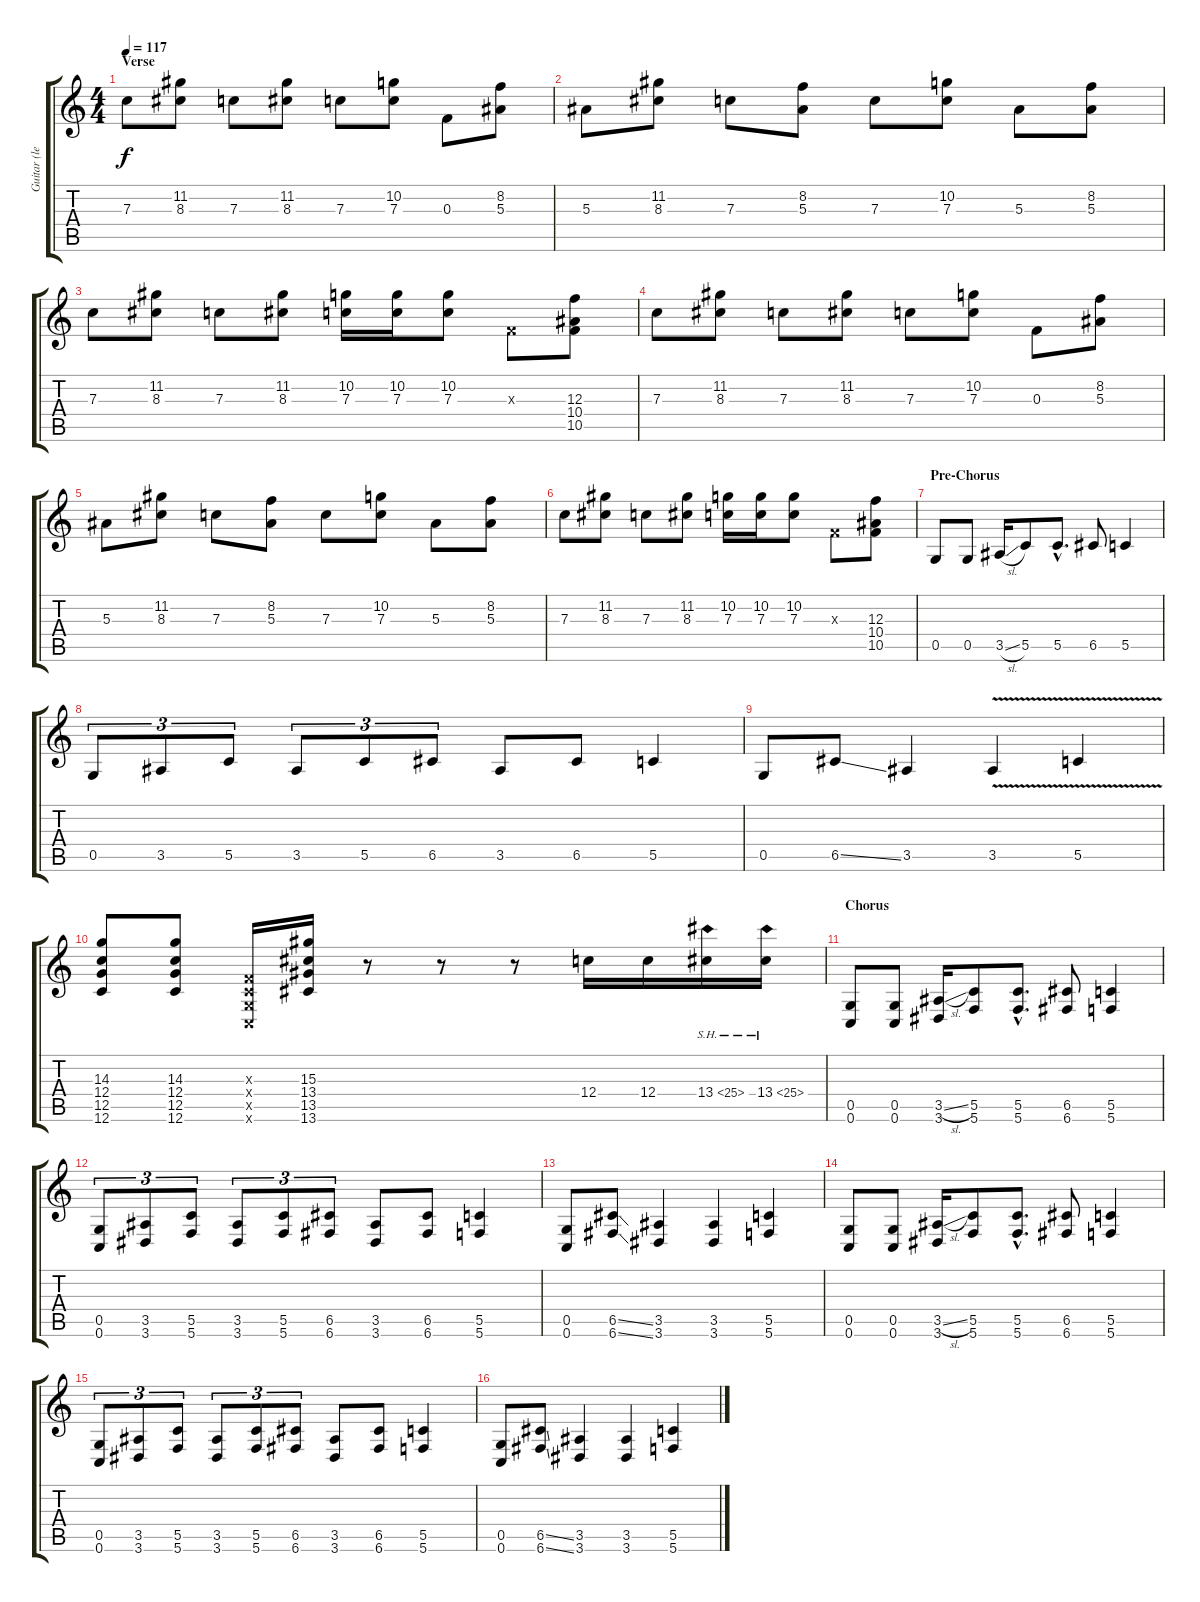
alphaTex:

\track ("Guitar (left)" "Guitar (le") {instrument electricguitarclean}
\staff {score tabs}
\tuning (D4 A3 F3 C3 G2 C2) {hide}
\ts (4 4)
\section ("" "Verse")
\tempo 117
\clef g2
\ks c
7.3.8{dy f volume 16 instrument electricguitarclean} (11.2 8.3).8 7.3.8 (11.2 8.3).8 7.3.8 (10.2 7.3).8 0.3.8 (8.2 5.3).8 |
5.3.8 (11.2 8.3).8 7.3.8 (8.2 5.3).8 7.3.8 (10.2 7.3).8 5.3.8 (8.2 5.3).8 |
7.3.8 (11.2 8.3).8 7.3.8 (11.2 8.3).8 (10.2 7.3).16 (10.2 7.3).16 (10.2 7.3).8 0.3{x}.8 (12.3 10.4 10.5).8 |
7.3.8 (11.2 8.3).8 7.3.8 (11.2 8.3).8 7.3.8 (10.2 7.3).8 0.3.8 (8.2 5.3).8 |
5.3.8 (11.2 8.3).8 7.3.8 (8.2 5.3).8 7.3.8 (10.2 7.3).8 5.3.8 (8.2 5.3).8 |
7.3.8 (11.2 8.3).8 7.3.8 (11.2 8.3).8 (10.2 7.3).16 (10.2 7.3).16 (10.2 7.3).8 0.3{x}.8 (12.3 10.4 10.5).8 |
\section ("" "Pre-Chorus")
0.5.8 0.5.8 3.5{sl}.16 5.5.8 5.5{hac}.8{d} 6.5.8 5.5.4 |
0.5.8{tu (3 2)} 3.5.8{tu (3 2)} 5.5.8{tu (3 2)} 3.5.8{tu (3 2)} 5.5.8{tu (3 2)} 6.5.8{tu (3 2)} 3.5.8 6.5.8 5.5.4 |
0.5.8 6.5{ss}.8 3.5.4 3.5{v}.4 5.5{v}.4 |
(14.3 12.4 12.5 12.6).8{volume 15 instrument distortionguitar} (14.3 12.4 12.5 12.6).8 (0.3{x} 0.4{x} 0.5{x} 0.6{x}).16 (15.3 13.4 13.5 13.6).16 r.8 r.8 r.8 12.4.16 12.4.16 13.4{sh 12}.16 13.4{sh 12}.16 |
\section ("" "Chorus")
(0.5 0.6).8 (0.5 0.6).8 (3.5{sl} 3.6).16 (5.5 5.6).8 (5.5{hac} 5.6{hac}).8{d} (6.5 6.6).8 (5.5 5.6).4 |
(0.5 0.6).8{tu (3 2)} (3.5 3.6).8{tu (3 2)} (5.5 5.6).8{tu (3 2)} (3.5 3.6).8{tu (3 2)} (5.5 5.6).8{tu (3 2)} (6.5 6.6).8{tu (3 2)} (3.5 3.6).8 (6.5 6.6).8 (5.5 5.6).4 |
(0.5 0.6).8 (6.5{ss} 6.6{ss}).8 (3.5 3.6).4 (3.5 3.6).4 (5.5 5.6).4 |
(0.5 0.6).8 (0.5 0.6).8 (3.5{sl} 3.6).16 (5.5 5.6).8 (5.5{hac} 5.6{hac}).8{d} (6.5 6.6).8 (5.5 5.6).4 |
(0.5 0.6).8{tu (3 2)} (3.5 3.6).8{tu (3 2)} (5.5 5.6).8{tu (3 2)} (3.5 3.6).8{tu (3 2)} (5.5 5.6).8{tu (3 2)} (6.5 6.6).8{tu (3 2)} (3.5 3.6).8 (6.5 6.6).8 (5.5 5.6).4 |
(0.5 0.6).8 (6.5{ss} 6.6{ss}).8 (3.5 3.6).4 (3.5 3.6).4 (5.5 5.6).4
